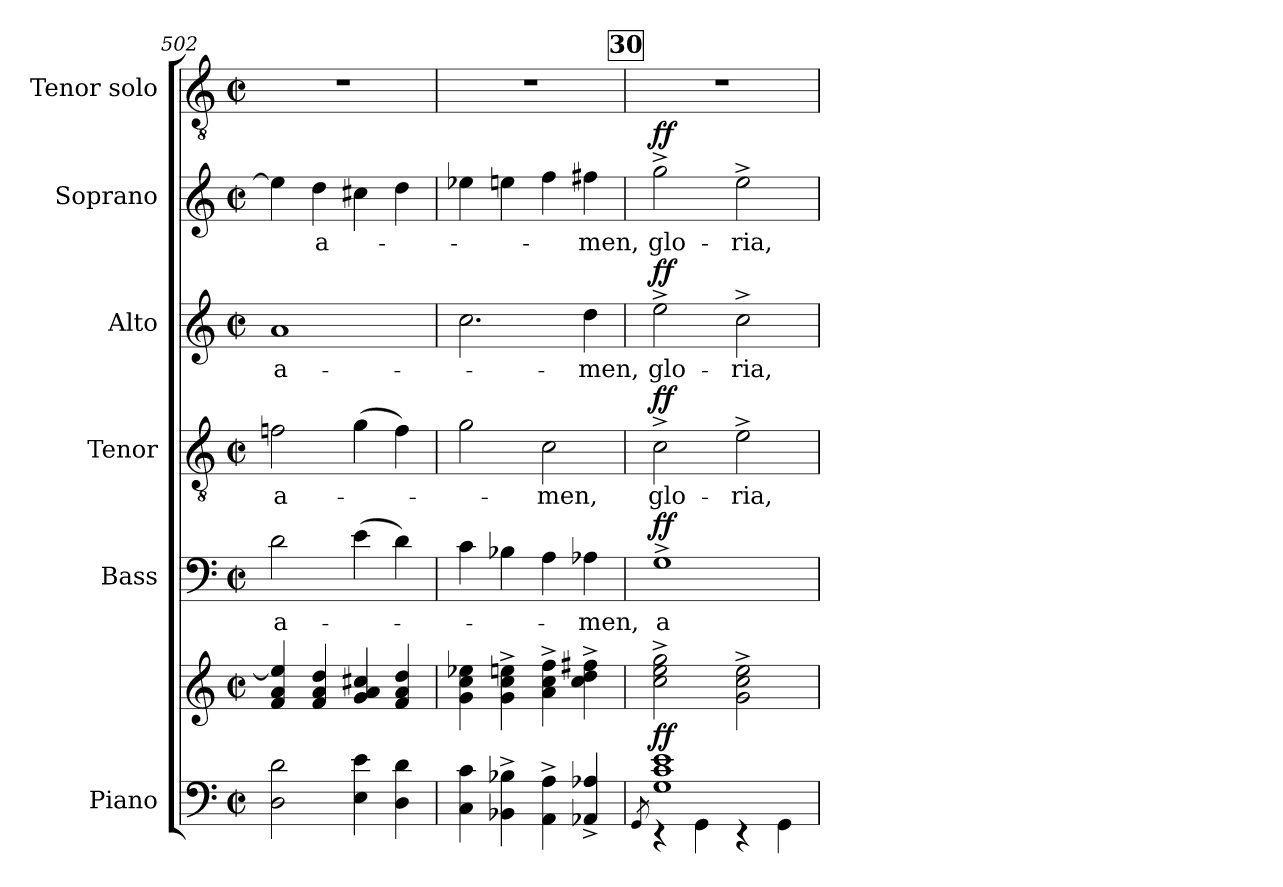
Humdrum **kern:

**kern	**kern	**dynam	**kern	**text	**dynam	**kern	**text	**dynam	**kern	**text	**dynam	**kern	**text	**dynam	**kern
*part6	*part6	*part6	*part5	*part5	*part5	*part4	*part4	*part4	*part3	*part3	*part3	*part2	*part2	*part2	*part1
*staff7	*staff6	*staff6/7	*staff5	*staff5	*staff5	*staff4	*staff4	*staff4	*staff3	*staff3	*staff3	*staff2	*staff2	*staff2	*staff1
*I"Piano	*	*	*I"Bass	*	*	*I"Tenor	*	*	*I"Alto	*	*	*I"Soprano	*	*	*I"Tenor solo
*I'Pno.	*	*	*I'B.	*	*	*I'T.	*	*	*I'A.	*	*	*I'S.	*	*	*I'T.s
!!LO:LB:g=z
*clefF4	*clefG2	*	*clefF4	*	*	*clefGv2	*	*	*clefG2	*	*	*clefG2	*	*	*clefGv2
*k[]	*k[]	*	*k[]	*	*	*k[]	*	*	*k[]	*	*	*k[]	*	*	*k[]
*M2/2	*M2/2	*	*M2/2	*	*	*M2/2	*	*	*M2/2	*	*	*M2/2	*	*	*M2/2
*met(c|)	*met(c|)	*	*met(c|)	*	*	*met(c|)	*	*	*met(c|)	*	*	*met(c|)	*	*	*met(c|)
=502	=502	=502	=502	=502	=502	=502	=502	=502	=502	=502	=502	=502	=502	=502	=502
!	!	!	!	!LO:LY:b	!	!	!LO:LY:b	!	!	!LO:LY:b	!	!	!	!	!
2D\ 2d\	4f/ 4a/ 4ee/]	.	2d\	a-	.	2fn\	a-	.	1a	a-	.	4ee\]	.	.	1r
!	!	!	!	!	!	!	!	!	!	!	!	!	!LO:LY:b	!	!
.	4f/ 4a/ 4dd/	.	.	.	.	.	.	.	.	.	.	4dd\	a-	.	.
4E\ 4e\	4g/ 4a/ 4cc#X/	.	(>4e\	.	.	(>4g\	.	.	.	.	.	4cc#X\	.	.	.
4D\ 4d\	4f/ 4a/ 4dd/	.	4d\)	.	.	4f\)	.	.	.	.	.	4dd\	.	.	.
=503	=503	=503	=503	=503	=503	=503	=503	=503	=503	=503	=503	=503	=503	=503	=503
4C\ 4c\	4g\ 4cc\ 4ee-X\	.	4c\	.	.	2g\	.	.	2.cc\	.	.	4ee-X\	.	.	1r
4BB-X\^ 4B-X\^	4g\^ 4cc\^ 4een\^	.	4B-X\	.	.	.	.	.	.	.	.	4een\	.	.	.
!	!	!	!	!	!	!	!LO:LY:b	!	!	!	!	!	!	!	!
4AA\^ 4A\^	4a\^ 4cc\^ 4ff\^	.	4A\	.	.	2c\	-men,	.	.	.	.	4ff\	.	.	.
!	!	!	!	!LO:LY:b	!	!	!	!	!	!LO:LY:b	!	!	!LO:LY:b	!	!
4AA-X/^ 4A-X/^	4cc\^ 4dd\^ 4ff#X\^	.	4A-X\	-men,	.	.	.	.	4dd\	-men,	.	4ff#X\	men,	.	.
!!LO:REH:place=s1:a:B:fs=14:t=30
=504	=504	=504	=504	=504	=504	=504	=504	=504	=504	=504	=504	=504	=504	=504	=504
8qGG/	.	.	.	.	.	.	.	.	.	.	.	.	.	.	.
*^	*	*	*	*	*	*	*	*	*	*	*	*	*	*	*
!	!	!	!LO:DY:a=2	!	!LO:LY:b	!LO:DY:a	!	!LO:LY:b	!LO:DY:a	!	!LO:LY:b	!LO:DY:a	!	!LO:LY:b	!LO:DY:a	!
1G 1c 1e	4r	2cc\^ 2ee\^ 2gg\^	ff	1G^	a-	ff	2c^\	glo-	ff	2ee^\	glo-	ff	2gg^\	glo-	ff	1r
.	4GG\	.	.	.	.	.	.	.	.	.	.	.	.	.	.	.
!	!	!	!	!	!	!	!	!LO:LY:b	!	!	!LO:LY:b	!	!	!LO:LY:b	!	!
.	4r	2g\^ 2cc\^ 2ee\^	.	.	.	.	2e^\	-ria,	.	2cc^\	-ria,	.	2ee^\	-ria,	.	.
.	4GG\	.	.	.	.	.	.	.	.	.	.	.	.	.	.	.
*v	*v	*	*	*	*	*	*	*	*	*	*	*	*	*	*	*
=	=	=	=	=	=	=	=	=	=	=	=	=	=	=	=
*-	*-	*-	*-	*-	*-	*-	*-	*-	*-	*-	*-	*-	*-	*-	*-
